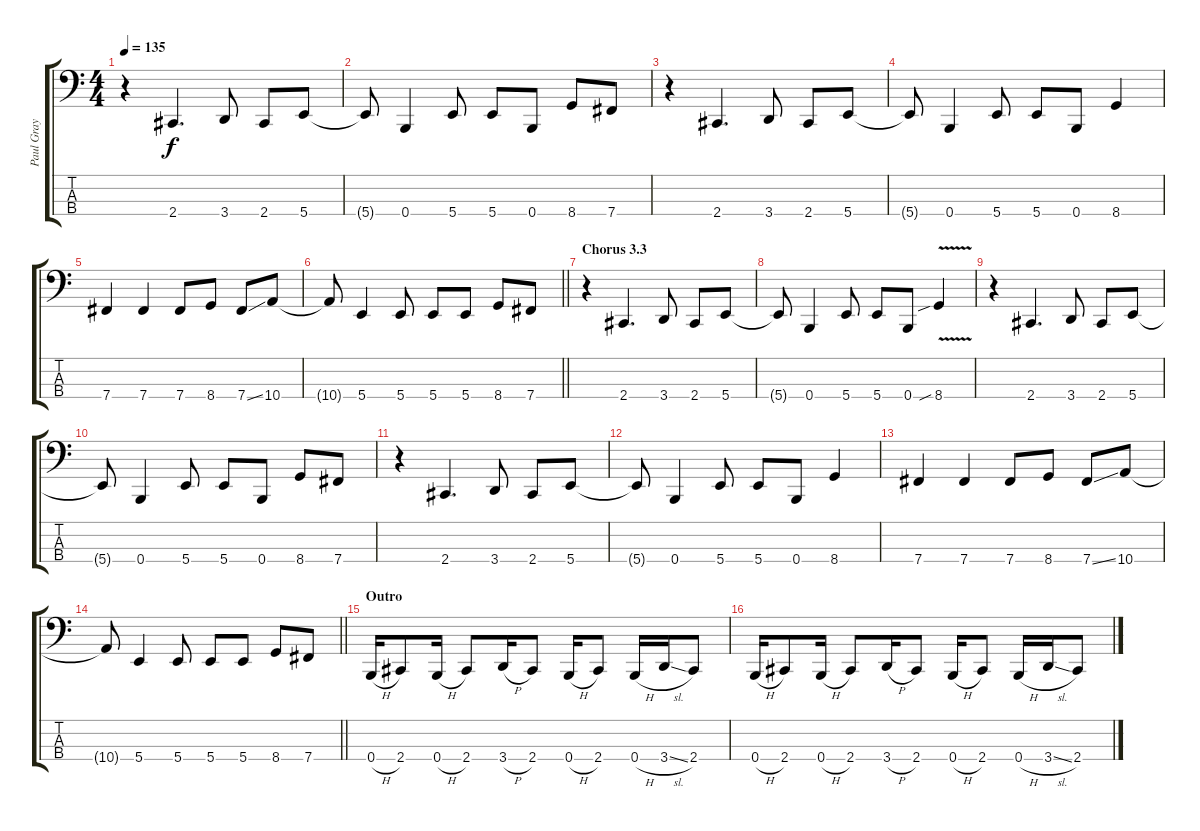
\track ("Paul Gray" "Paul Gray") {instrument electricbasspick}
\staff {score tabs}
\tuning (E2 B1 Gb1 B0) {hide}
\ts (4 4)
\tempo 135
\clef f4
\ks c
r.4{dy f} 2.4.4{d} 3.4.8 2.4.8 5.4.8 |
5.4{t}.8 0.4.4 5.4.8 5.4.8 0.4.8 8.4.8 7.4.8 |
r.4 2.4.4{d} 3.4.8 2.4.8 5.4.8 |
5.4{t}.8 0.4.4 5.4.8 5.4.8 0.4.8 8.4.4 |
7.4.4 7.4.4 7.4.8 8.4.8 7.4{ss}.8 10.4.8 |
\barLineRight lightlight
10.4{t}.8 5.4.4 5.4.8 5.4.8 5.4.8 8.4.8 7.4.8 |
\section ("" "Chorus 3.3")
r.4 2.4.4{d} 3.4.8 2.4.8 5.4.8 |
5.4{t}.8 0.4.4 5.4.8 5.4.8 0.4.8 8.4{v sib}.4 |
r.4 2.4.4{d} 3.4.8 2.4.8 5.4.8 |
5.4{t}.8 0.4.4 5.4.8 5.4.8 0.4.8 8.4.8 7.4.8 |
r.4 2.4.4{d} 3.4.8 2.4.8 5.4.8 |
5.4{t}.8 0.4.4 5.4.8 5.4.8 0.4.8 8.4.4 |
7.4.4 7.4.4 7.4.8 8.4.8 7.4{ss}.8 10.4.8 |
\barLineRight lightlight
10.4{t}.8 5.4.4 5.4.8 5.4.8 5.4.8 8.4.8 7.4.8 |
\section ("" "Outro")
0.4{h}.16 2.4.8 0.4{h}.16 2.4.8 3.4{h}.16 2.4.8 0.4{h}.16 2.4.8 0.4{h}.16 3.4{sl}.16 2.4.8 |
0.4{h}.16 2.4.8 0.4{h}.16 2.4.8 3.4{h}.16 2.4.8 0.4{h}.16 2.4.8 0.4{h}.16 3.4{sl}.16 2.4.8
